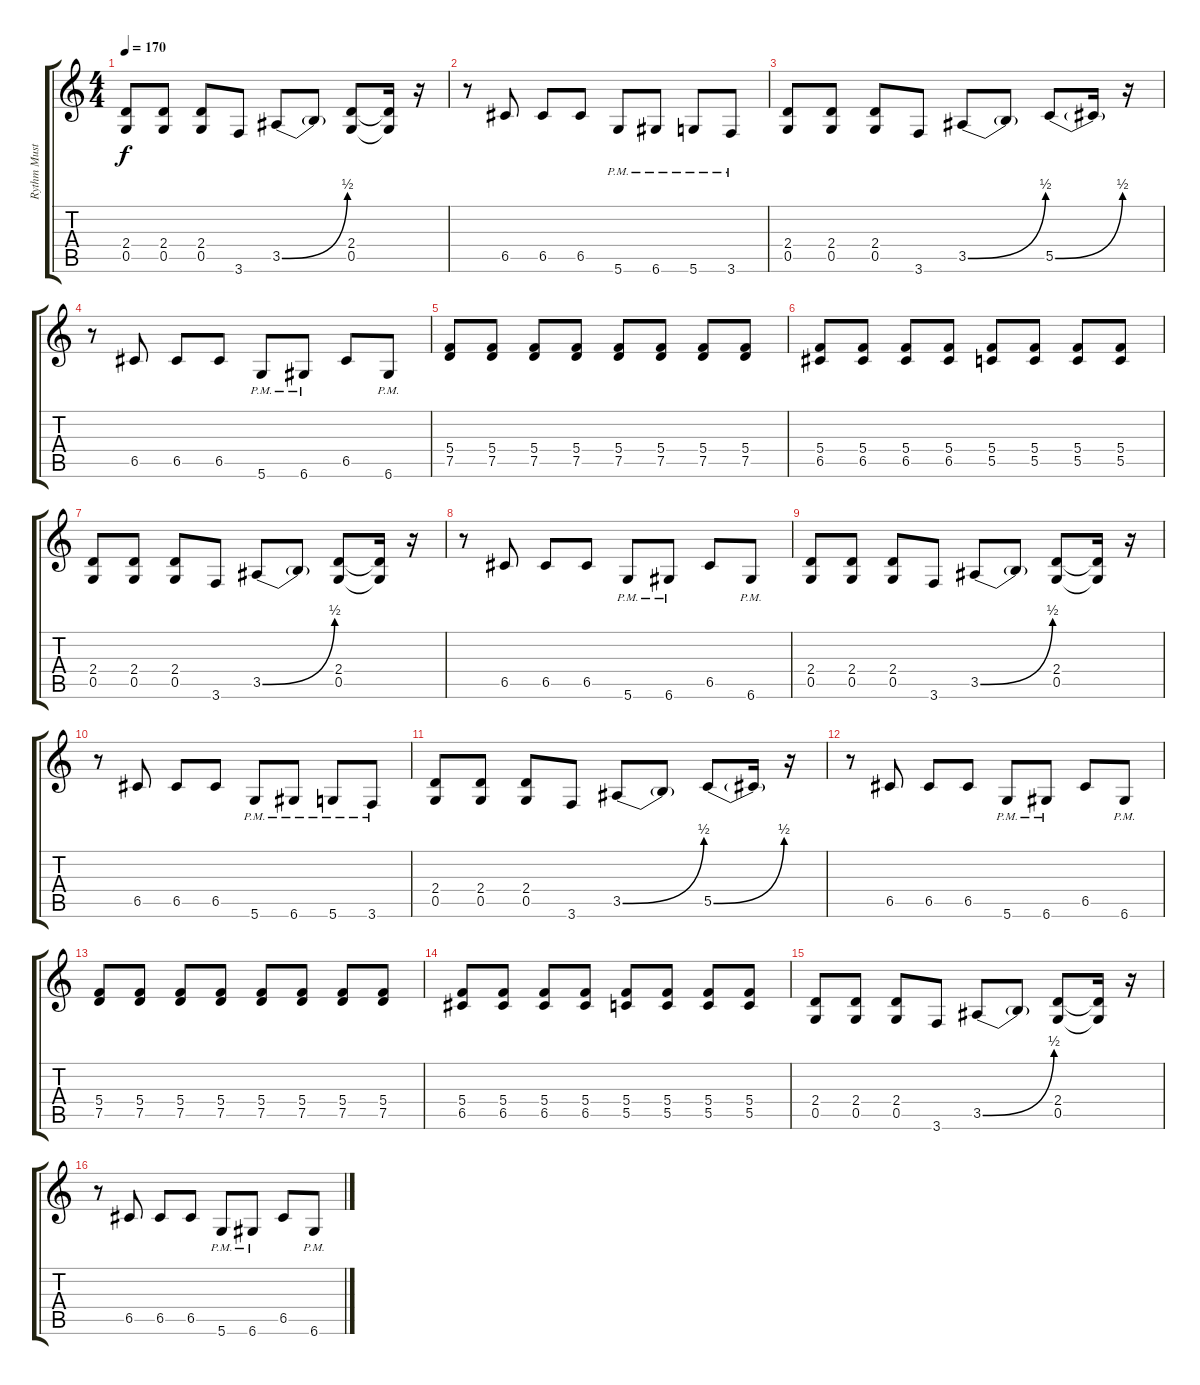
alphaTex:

\track ("Rythm Mustaine" "Rythm Must") {instrument distortionguitar}
\staff {score tabs}
\tuning (D4 A3 F3 C3 G2 D2) {hide}
\ts (4 4)
\tempo 170
\clef g2
\ks c
(2.4 0.5).8{dy f} (2.4 0.5).8 (2.4 0.5).8 3.6.8 3.5{be (bend 0 0 60 2)}.8 3.5{t}.8 (2.4 0.5).8 (2.4{t} 0.5{t}).16 r.16 |
r.8 6.5.8 6.5.8 6.5.8 5.6{pm}.8 6.6{pm}.8 5.6{pm}.8 3.6{pm}.8 |
(2.4 0.5).8 (2.4 0.5).8 (2.4 0.5).8 3.6.8 3.5{be (bend 0 0 60 2)}.8 3.5{t}.8 5.5{be (bend 0 0 60 2)}.8 5.5{t}.16 r.16 |
r.8 6.5.8 6.5.8 6.5.8 5.6{pm}.8 6.6{pm}.8 6.5.8 6.6{pm}.8 |
(5.4 7.5).8 (5.4 7.5).8 (5.4 7.5).8 (5.4 7.5).8 (5.4 7.5).8 (5.4 7.5).8 (5.4 7.5).8 (5.4 7.5).8 |
(5.4 6.5).8 (5.4 6.5).8 (5.4 6.5).8 (5.4 6.5).8 (5.4 5.5).8 (5.4 5.5).8 (5.4 5.5).8 (5.4 5.5).8 |
(2.4 0.5).8 (2.4 0.5).8 (2.4 0.5).8 3.6.8 3.5{be (bend 0 0 60 2)}.8 3.5{t}.8 (2.4 0.5).8 (2.4{t} 0.5{t}).16 r.16 |
r.8 6.5.8 6.5.8 6.5.8 5.6{pm}.8 6.6{pm}.8 6.5.8 6.6{pm}.8 |
(2.4 0.5).8 (2.4 0.5).8 (2.4 0.5).8 3.6.8 3.5{be (bend 0 0 60 2)}.8 3.5{t}.8 (2.4 0.5).8 (2.4{t} 0.5{t}).16 r.16 |
r.8 6.5.8 6.5.8 6.5.8 5.6{pm}.8 6.6{pm}.8 5.6{pm}.8 3.6{pm}.8 |
(2.4 0.5).8 (2.4 0.5).8 (2.4 0.5).8 3.6.8 3.5{be (bend 0 0 60 2)}.8 3.5{t}.8 5.5{be (bend 0 0 60 2)}.8 5.5{t}.16 r.16 |
r.8 6.5.8 6.5.8 6.5.8 5.6{pm}.8 6.6{pm}.8 6.5.8 6.6{pm}.8 |
(5.4 7.5).8 (5.4 7.5).8 (5.4 7.5).8 (5.4 7.5).8 (5.4 7.5).8 (5.4 7.5).8 (5.4 7.5).8 (5.4 7.5).8 |
(5.4 6.5).8 (5.4 6.5).8 (5.4 6.5).8 (5.4 6.5).8 (5.4 5.5).8 (5.4 5.5).8 (5.4 5.5).8 (5.4 5.5).8 |
(2.4 0.5).8 (2.4 0.5).8 (2.4 0.5).8 3.6.8 3.5{be (bend 0 0 60 2)}.8 3.5{t}.8 (2.4 0.5).8 (2.4{t} 0.5{t}).16 r.16 |
r.8 6.5.8 6.5.8 6.5.8 5.6{pm}.8 6.6{pm}.8 6.5.8 6.6{pm}.8
